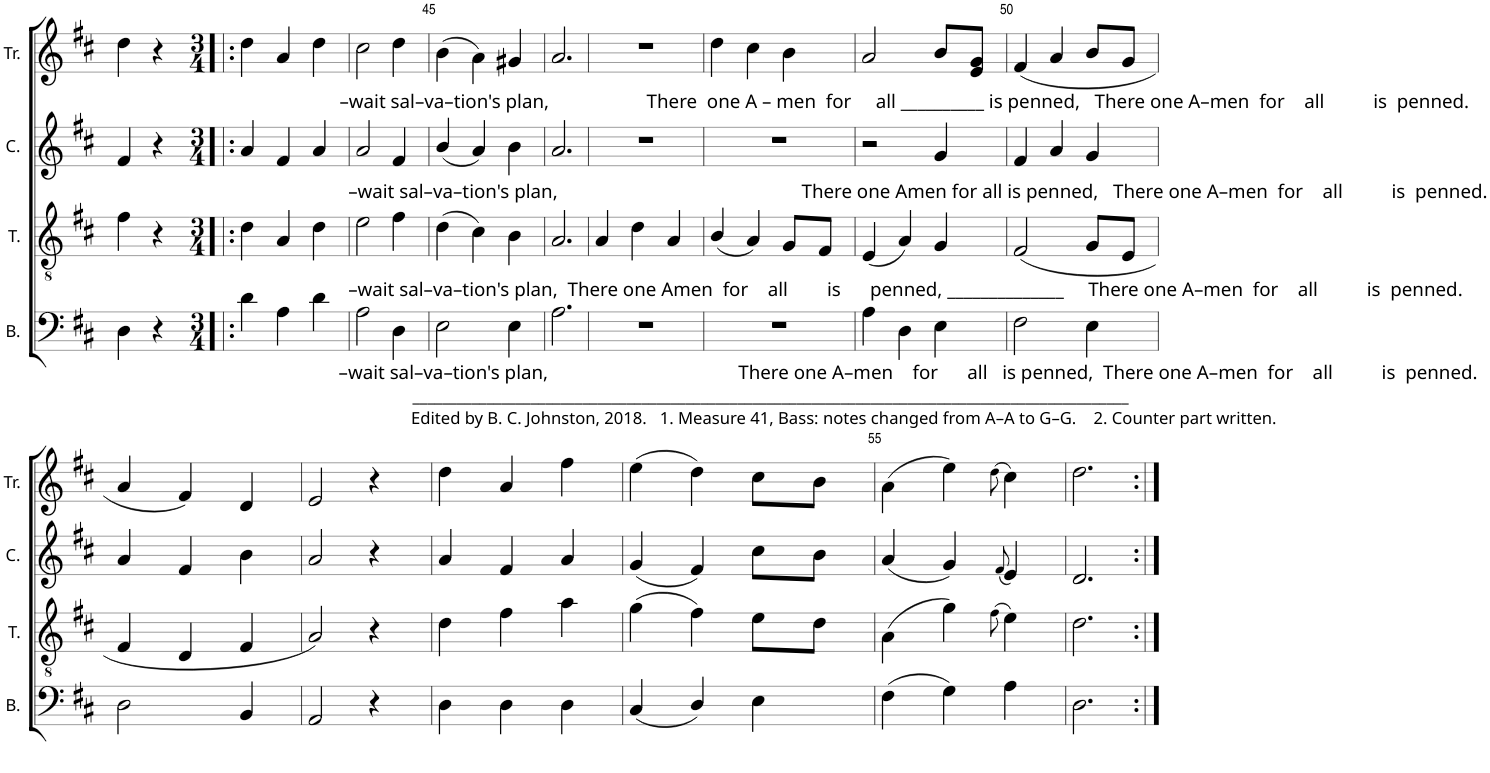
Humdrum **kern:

**kern	**kern	**kern	**kern
*part4	*part3	*part2	*part1
*staff4	*staff3	*staff2	*staff1
*I"B.	*I"T.	*I"C.	*I"Tr.
*I'B.	*I'T.	*I'C.	*I'Tr.
!!LO:PB:g=z
*clefF4	*clefGv2	*clefG2	*clefG2
*k[f#c#]	*k[f#c#]	*k[f#c#]	*k[f#c#]
*M2/4	*M2/4	*M2/4	*M2/4
=42	=42	=42	=42
4D\	4f#\	4f#/	4dd\
4r	4r	4r	4r
=43!|:	=43!|:	=43!|:	=43!|:
*M3/4	*M3/4	*M3/4	*M3/4
4d\	4d\	4a/	4dd\
4A\	4A/	4f#/	4a/
4d\	4d\	4a/	4dd\
=44	=44	=44	=44
!	!	!	!LO:TX:b:t=–wait sal–va–tion's plan,                    There  one A – men  for     all __________ is penned,   There one A–men  for    all          is  penned.
!	!	!LO:TX:b:t=–wait sal–va–tion's plan,                                                  There one Amen for all is penned,   There one A–men  for    all          is  penned.	!
!	!LO:TX:b:t=–wait sal–va–tion's plan,  There one Amen  for    all        is      penned, ______________     There one A–men  for    all          is  penned.	!	!
!LO:TX:b:t=–wait sal–va–tion's plan,                                       There one A–men    for      all   is penned,  There one A–men  for    all          is  penned.	!	!	!
2A\	2e\	2a/	2cc#\
4D\	4f#\	4f#/	4dd\
=45	=45	=45	=45
2E\	(4d\	(4b/	(4b\
.	4c#\)	4a/)	4a\)
4E\	4B\	4b\	4g#X/
=46	=46	=46	=46
2.A\	2.A/	2.a/	2.a/
=47	=47	=47	=47
2.r	4A/	2.r	2.r
.	4d\	.	.
.	4A/	.	.
=48	=48	=48	=48
2.r	(4B/	2.r	4dd\
.	4A/)	.	4cc#\
.	8G/L	.	4b\
.	8F#/J	.	.
=49	=49	=49	=49
!LO:TX:b:t=_________________________________________________________________________________________________	!	!	!
!LO:TX:b:t=Edited by B. C. Johnston, 2018.   1. Measure 41, Bass&colon; notes changed from A–A to G–G.    2. Counter part written.	!	!	!
4A\	(4E/	2r	2a/
4D\	4A/)	.	.
4E\	4G/	4g/	8b/L
.	.	.	8e/ 8g/J
=50	=50	=50	=50
2F#\	(2F#/	4f#/	(4f#/
.	.	4a/	4a/
4E\	8G/L	4g/	8b/L
.	8E/J	.	8g/J
!!LO:LB:g=z
=51	=51	=51	=51
2D\	4F#/	4a/	4a/
.	4D/	4f#/	4f#/)
4BB/	4F#/	4b\	4d/
=52	=52	=52	=52
2AA/	2A/)	2a/	2e/
4r	4r	4r	4r
=53	=53	=53	=53
4D\	4d\	4a/	4dd\
4D\	4f#\	4f#/	4a/
4D\	4a\	4a/	4ff#\
=54	=54	=54	=54
(4C#/	(4g\	(4g/	(4ee\
4D/)	4f#\)	4f#/)	4dd\)
4E\	8e\L	8cc#\L	8cc#\L
.	8d\J	8b\J	8b\J
=55	=55	=55	=55
(4F#\	(4A\	(4a/	(4a\
4G\)	4g\)	4g/)	4ee\)
.	(8qf#\	(8qf#/	(8qdd\
4A\	4e\)	4e/)	4cc#\)
=56	=56	=56	=56
2.D\	2.d\	2.d/	2.dd\
=:|!	=:|!	=:|!	=:|!
*-	*-	*-	*-
